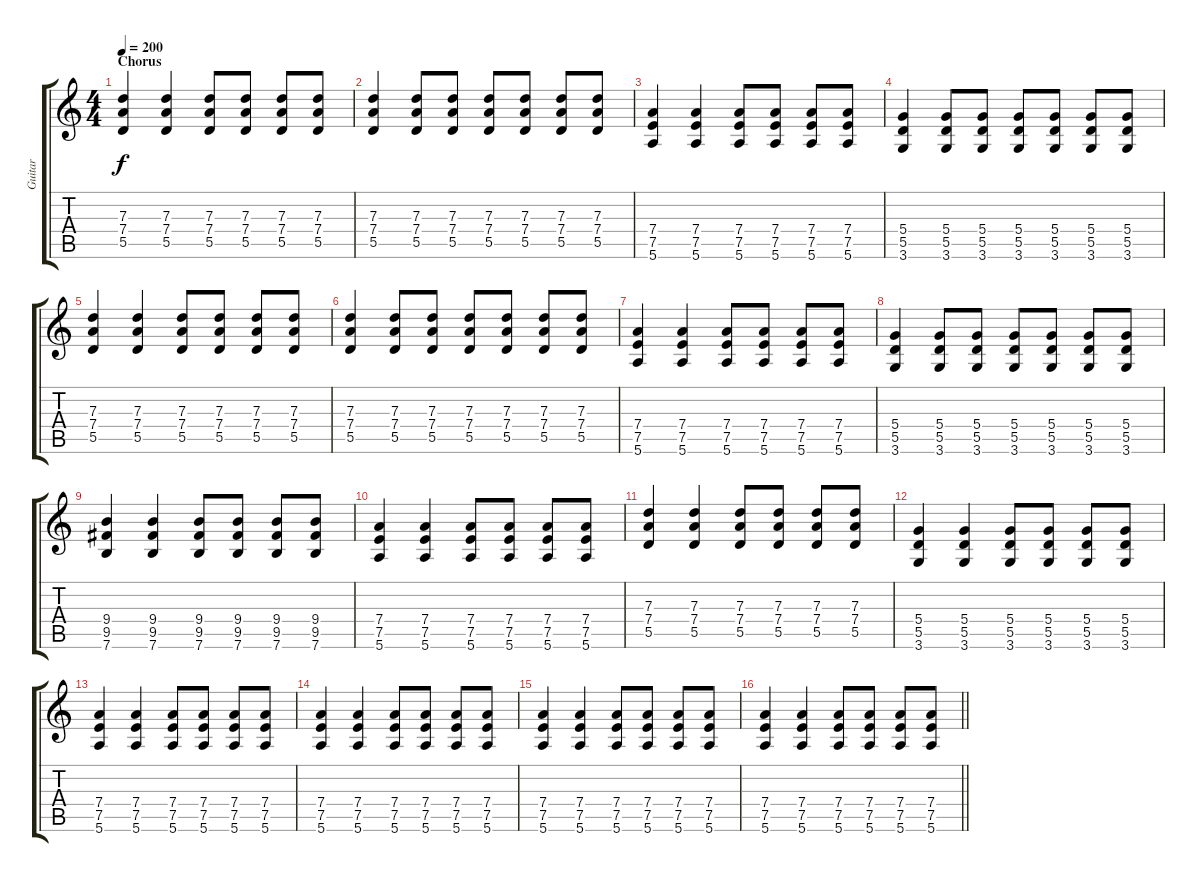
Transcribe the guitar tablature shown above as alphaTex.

\track ("Guitar" "Guitar") {instrument distortionguitar}
\staff {score tabs}
\tuning (E4 B3 G3 D3 A2 E2) {hide}
\ts (4 4)
\section ("" "Chorus")
\tempo 200
\clef g2
\ks c
(7.3 7.4 5.5).4{dy f} (7.3 7.4 5.5).4 (7.3 7.4 5.5).8 (7.3 7.4 5.5).8 (7.3 7.4 5.5).8 (7.3 7.4 5.5).8 |
(7.3 7.4 5.5).4 (7.3 7.4 5.5).8 (7.3 7.4 5.5).8 (7.3 7.4 5.5).8 (7.3 7.4 5.5).8 (7.3 7.4 5.5).8 (7.3 7.4 5.5).8 |
(7.4 7.5 5.6).4 (7.4 7.5 5.6).4 (7.4 7.5 5.6).8 (7.4 7.5 5.6).8 (7.4 7.5 5.6).8 (7.4 7.5 5.6).8 |
(5.4 5.5 3.6).4 (5.4 5.5 3.6).8 (5.4 5.5 3.6).8 (5.4 5.5 3.6).8 (5.4 5.5 3.6).8 (5.4 5.5 3.6).8 (5.4 5.5 3.6).8 |
(7.3 7.4 5.5).4 (7.3 7.4 5.5).4 (7.3 7.4 5.5).8 (7.3 7.4 5.5).8 (7.3 7.4 5.5).8 (7.3 7.4 5.5).8 |
(7.3 7.4 5.5).4 (7.3 7.4 5.5).8 (7.3 7.4 5.5).8 (7.3 7.4 5.5).8 (7.3 7.4 5.5).8 (7.3 7.4 5.5).8 (7.3 7.4 5.5).8 |
(7.4 7.5 5.6).4 (7.4 7.5 5.6).4 (7.4 7.5 5.6).8 (7.4 7.5 5.6).8 (7.4 7.5 5.6).8 (7.4 7.5 5.6).8 |
(5.4 5.5 3.6).4 (5.4 5.5 3.6).8 (5.4 5.5 3.6).8 (5.4 5.5 3.6).8 (5.4 5.5 3.6).8 (5.4 5.5 3.6).8 (5.4 5.5 3.6).8 |
(9.4 9.5 7.6).4 (9.4 9.5 7.6).4 (9.4 9.5 7.6).8 (9.4 9.5 7.6).8 (9.4 9.5 7.6).8 (9.4 9.5 7.6).8 |
(7.4 7.5 5.6).4 (7.4 7.5 5.6).4 (7.4 7.5 5.6).8 (7.4 7.5 5.6).8 (7.4 7.5 5.6).8 (7.4 7.5 5.6).8 |
(7.3 7.4 5.5).4 (7.3 7.4 5.5).4 (7.3 7.4 5.5).8 (7.3 7.4 5.5).8 (7.3 7.4 5.5).8 (7.3 7.4 5.5).8 |
(5.4 5.5 3.6).4 (5.4 5.5 3.6).4 (5.4 5.5 3.6).8 (5.4 5.5 3.6).8 (5.4 5.5 3.6).8 (5.4 5.5 3.6).8 |
(7.4 7.5 5.6).4 (7.4 7.5 5.6).4 (7.4 7.5 5.6).8 (7.4 7.5 5.6).8 (7.4 7.5 5.6).8 (7.4 7.5 5.6).8 |
(7.4 7.5 5.6).4 (7.4 7.5 5.6).4 (7.4 7.5 5.6).8 (7.4 7.5 5.6).8 (7.4 7.5 5.6).8 (7.4 7.5 5.6).8 |
(7.4 7.5 5.6).4 (7.4 7.5 5.6).4 (7.4 7.5 5.6).8 (7.4 7.5 5.6).8 (7.4 7.5 5.6).8 (7.4 7.5 5.6).8 |
\barLineRight lightlight
(7.4 7.5 5.6).4 (7.4 7.5 5.6).4 (7.4 7.5 5.6).8 (7.4 7.5 5.6).8 (7.4 7.5 5.6).8 (7.4 7.5 5.6).8
